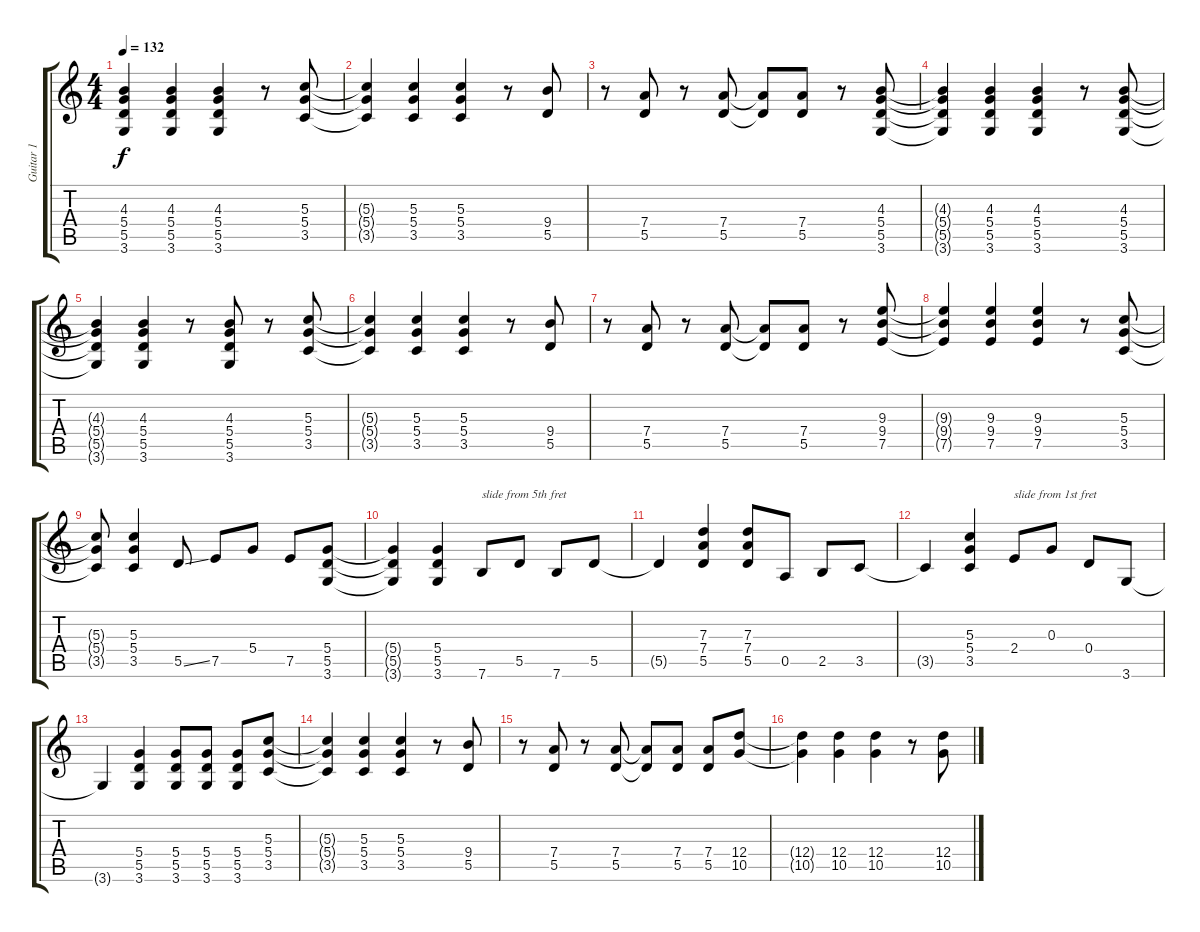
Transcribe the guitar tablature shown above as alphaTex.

\track ("Guitar 1" "Guitar 1") {instrument overdrivenguitar}
\staff {score tabs}
\tuning (E4 B3 G3 D3 A2 E2) {hide}
\ts (4 4)
\tempo 132
\clef g2
\ks c
(4.3{t} 5.4{t} 5.5{t} 3.6{t}).4{dy f} (4.3 5.4 5.5 3.6).4 (4.3 5.4 5.5 3.6).4 r.8 (5.3 5.4 3.5).8 |
(5.3{t} 5.4{t} 3.5{t}).4 (5.3 5.4 3.5).4 (5.3 5.4 3.5).4 r.8 (9.4 5.5).8 |
r.8 (7.4 5.5).8 r.8 (7.4 5.5).8 (7.4{t} 5.5{t}).8 (7.4 5.5).8 r.8 (4.3 5.4 5.5 3.6).8 |
(4.3{t} 5.4{t} 5.5{t} 3.6{t}).4 (4.3 5.4 5.5 3.6).4 (4.3 5.4 5.5 3.6).4 r.8 (4.3 5.4 5.5 3.6).8 |
(4.3{t} 5.4{t} 5.5{t} 3.6{t}).4 (4.3 5.4 5.5 3.6).4 r.8 (4.3 5.4 5.5 3.6).8 r.8 (5.3 5.4 3.5).8 |
(5.3{t} 5.4{t} 3.5{t}).4 (5.3 5.4 3.5).4 (5.3 5.4 3.5).4 r.8 (9.4 5.5).8 |
r.8 (7.4 5.5).8 r.8 (7.4 5.5).8 (7.4{t} 5.5{t}).8 (7.4 5.5).8 r.8 (9.3 9.4 7.5).8 |
(9.3{t} 9.4{t} 7.5{t}).4 (9.3 9.4 7.5).4 (9.3 9.4 7.5).4 r.8 (5.3 5.4 3.5).8 |
(5.3{t} 5.4{t} 3.5{t}).8 (5.3 5.4 3.5).4 5.5{ss}.8 7.5.8 5.4.8 7.5.8 (5.4 5.5 3.6).8 |
(5.4{t} 5.5{t} 3.6{t}).4 (5.4 5.5 3.6).4 7.6.8{txt "slide from 5th fret"} 5.5.8 7.6.8 5.5.8 |
5.5{t}.4 (7.3 7.4 5.5).4 (7.3 7.4 5.5).8 0.5.8 2.5.8 3.5.8 |
3.5{t}.4 (5.3 5.4 3.5).4 2.4.8{txt "slide from 1st fret"} 0.3.8 0.4.8 3.6.8 |
3.6{t}.4 (5.4 5.5 3.6).4 (5.4 5.5 3.6).8 (5.4 5.5 3.6).8 (5.4 5.5 3.6).8 (5.3 5.4 3.5).8 |
(5.3{t} 5.4{t} 3.5{t}).4 (5.3 5.4 3.5).4 (5.3 5.4 3.5).4 r.8 (9.4 5.5).8 |
r.8 (7.4 5.5).8 r.8 (7.4 5.5).8 (7.4{t} 5.5{t}).8 (7.4 5.5).8 (7.4 5.5).8 (12.4 10.5).8 |
(12.4{t} 10.5{t}).4 (12.4 10.5).4 (12.4 10.5).4 r.8 (12.4 10.5).8
